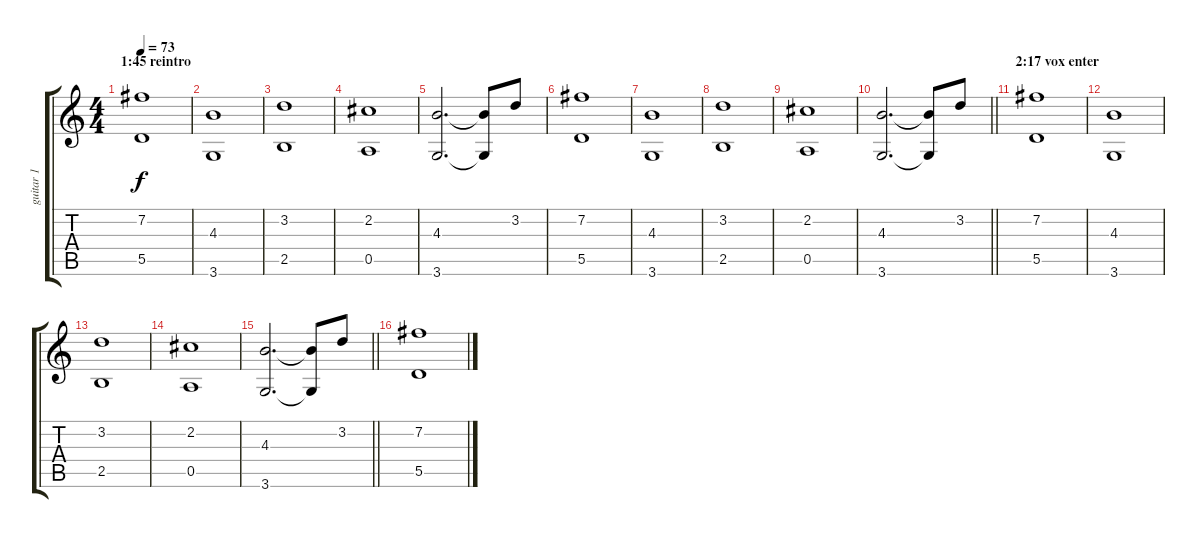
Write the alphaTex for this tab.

\track ("guitar 1" "guitar 1") {instrument electricguitarjazz}
\staff {score tabs}
\tuning (E4 B3 G3 D3 A2 E2) {hide}
\ts (4 4)
\section ("" "1:45 reintro")
\tempo 73
\clef g2
\ks c
(7.2 5.5).1{dy f} |
(4.3 3.6).1 |
(3.2 2.5).1 |
(2.2 0.5).1 |
(4.3 3.6).2{d} (4.3{t} 3.6{t}).8 3.2.8 |
(7.2 5.5).1 |
(4.3 3.6).1 |
(3.2 2.5).1 |
(2.2 0.5).1 |
\barLineRight lightlight
(4.3 3.6).2{d} (4.3{t} 3.6{t}).8 3.2.8 |
\section ("" "2:17 vox enter")
(7.2 5.5).1 |
(4.3 3.6).1 |
(3.2 2.5).1 |
(2.2 0.5).1 |
\barLineRight lightlight
(4.3 3.6).2{d} (4.3{t} 3.6{t}).8 3.2.8 |
(7.2 5.5).1
